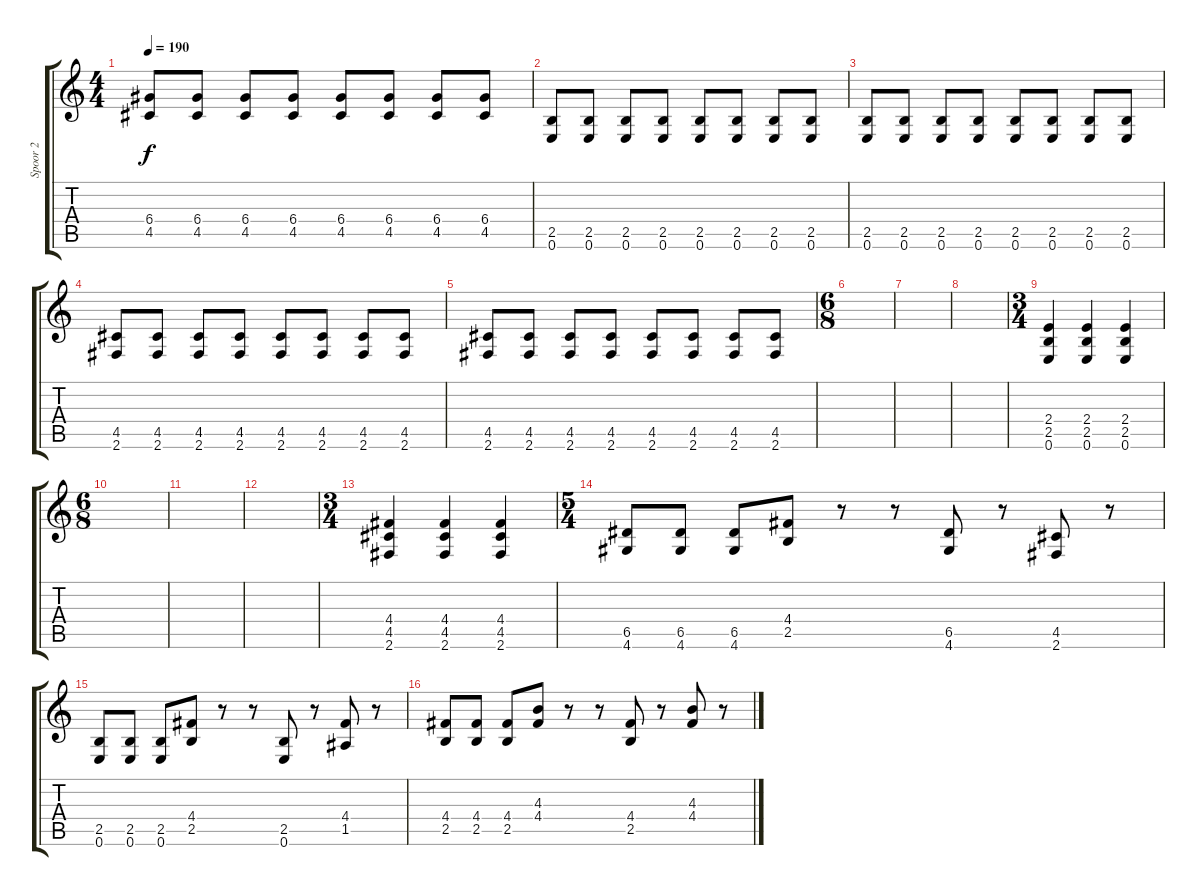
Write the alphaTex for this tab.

\track ("Spoor 2" "Spoor 2") {instrument distortionguitar}
\staff {score tabs}
\tuning (E4 B3 G3 D3 A2 E2) {hide}
\ts (4 4)
\tempo 190
\clef g2
\ks c
(6.4 4.5).8{dy f} (6.4 4.5).8 (6.4 4.5).8 (6.4 4.5).8 (6.4 4.5).8 (6.4 4.5).8 (6.4 4.5).8 (6.4 4.5).8 |
(2.5 0.6).8 (2.5 0.6).8 (2.5 0.6).8 (2.5 0.6).8 (2.5 0.6).8 (2.5 0.6).8 (2.5 0.6).8 (2.5 0.6).8 |
(2.5 0.6).8 (2.5 0.6).8 (2.5 0.6).8 (2.5 0.6).8 (2.5 0.6).8 (2.5 0.6).8 (2.5 0.6).8 (2.5 0.6).8 |
(4.5 2.6).8 (4.5 2.6).8 (4.5 2.6).8 (4.5 2.6).8 (4.5 2.6).8 (4.5 2.6).8 (4.5 2.6).8 (4.5 2.6).8 |
(4.5 2.6).8 (4.5 2.6).8 (4.5 2.6).8 (4.5 2.6).8 (4.5 2.6).8 (4.5 2.6).8 (4.5 2.6).8 (4.5 2.6).8 |
\ts (6 8)
|
|
|
\ts (3 4)
(2.4 2.5 0.6).4 (2.4 2.5 0.6).4 (2.4 2.5 0.6).4 |
\ts (6 8)
|
|
|
\ts (3 4)
(4.4 4.5 2.6).4 (4.4 4.5 2.6).4 (4.4 4.5 2.6).4 |
\ts (5 4)
(6.5 4.6).8 (6.5 4.6).8 (6.5 4.6).8 (4.4 2.5).8 r.8 r.8 (6.5 4.6).8 r.8 (4.5 2.6).8 r.8 |
(2.5 0.6).8 (2.5 0.6).8 (2.5 0.6).8 (4.4 2.5).8 r.8 r.8 (2.5 0.6).8 r.8 (4.4 1.5).8 r.8 |
(4.4 2.5).8 (4.4 2.5).8 (4.4 2.5).8 (4.3 4.4).8 r.8 r.8 (4.4 2.5).8 r.8 (4.3 4.4).8 r.8
